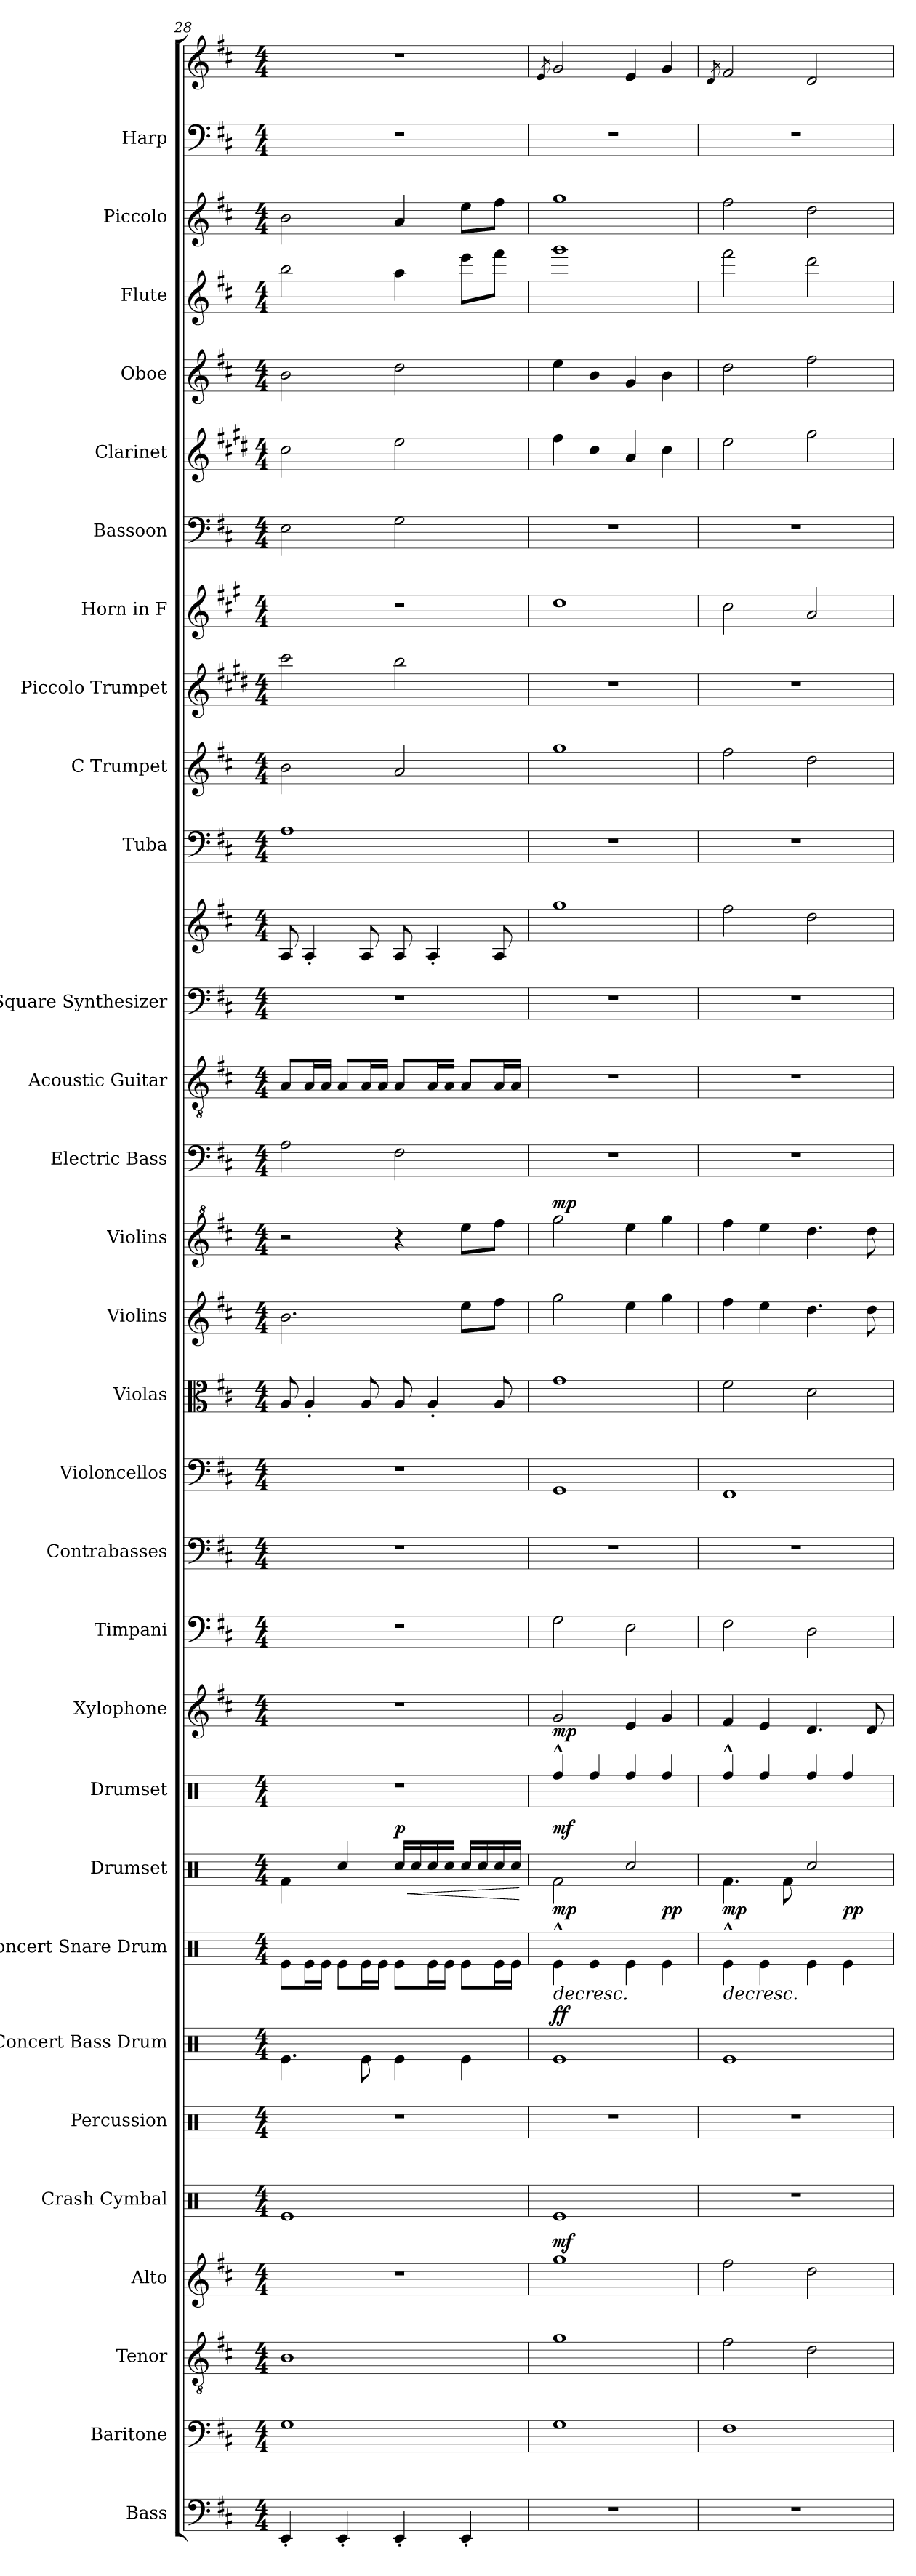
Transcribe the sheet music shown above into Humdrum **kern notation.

**kern	**kern	**kern	**kern	**dynam	**kern	**kern	**kern	**dynam	**kern	**dynam	**kern	**dynam	**kern	**dynam	**kern	**kern	**kern	**kern	**kern	**kern	**kern	**dynam	**kern	**kern	**kern	**kern	**kern	**kern	**kern	**kern	**kern	**kern	**kern	**kern	**kern	**kern	**kern
*part30	*part29	*part28	*part27	*part27	*part26	*part25	*part24	*part24	*part23	*part23	*part22	*part22	*part21	*part21	*part20	*part19	*part18	*part17	*part16	*part15	*part14	*part14	*part13	*part12	*part11	*part11	*part10	*part9	*part8	*part7	*part6	*part5	*part4	*part3	*part2	*part1	*part1
*staff32	*staff31	*staff30	*staff29	*staff29	*staff28	*staff27	*staff26	*staff26	*staff25	*staff25	*staff24	*staff24	*staff23	*staff23	*staff22	*staff21	*staff20	*staff19	*staff18	*staff17	*staff16	*staff16	*staff15	*staff14	*staff13	*staff12	*staff11	*staff10	*staff9	*staff8	*staff7	*staff6	*staff5	*staff4	*staff3	*staff2	*staff1
*I"Bass	*I"Baritone	*I"Tenor	*I"Alto	*	*I"Crash Cymbal	*I"Percussion	*I"Concert Bass Drum	*	*I"Concert Snare Drum	*	*I"Drumset	*	*I"Drumset	*	*I"Xylophone	*I"Timpani	*I"Contrabasses	*I"Violoncellos	*I"Violas	*I"Violins	*I"Violins	*	*I"Electric Bass	*I"Acoustic Guitar	*I"Square Synthesizer	*	*I"Tuba	*I"C Trumpet	*I"Piccolo Trumpet	*I"Horn in F	*I"Bassoon	*I"Clarinet	*I"Oboe	*I"Flute	*I"Piccolo	*I"Harp	*
*I'B.	*I'Bar.	*I'T.	*I'A.	*	*I'Cr. Cym.	*I'Perc.	*I'Con. BD	*	*I'Con. Sn.	*	*I'D. Set	*	*I'D. Set	*	*I'Xyl.	*I'Timp.	*I'Cbs.	*I'Vcs.	*I'Vlas.	*I'Vlns.	*I'Vlns.	*	*I'El. B.	*I'Guit.	*I'Synth.	*	*I'Tba.	*I'C Tpt.	*I'P. Tpt.	*	*I'Bsn.	*I'Cl.	*I'Ob.	*I'Fl.	*I'Picc.	*I'Hrp.	*
!!LO:PB:g=z
*clefF4	*clefF4	*clefGv2	*clefG2	*	*clefX	*clefX	*clefX	*	*clefX	*	*clefX	*	*clefX	*	*clefG2	*clefF4	*clefF4	*clefF4	*clefC3	*clefG2	*clefG^2	*	*clefF4	*clefGv2	*clefF4	*clefG2	*clefF4	*clefG2	*clefG2	*clefG2	*clefF4	*clefG2	*clefG2	*clefG2	*clefG2	*clefF4	*clefG2
*	*	*	*	*	*	*	*	*	*	*	*	*	*	*	*ITrd-7c-12	*	*ITrd7c12	*	*	*	*	*	*ITrd7c12	*	*	*	*	*	*ITrd1c2	*ITrd4c7	*	*ITrd1c2	*	*	*ITrd-7c-12	*	*
*k[f#c#]	*k[f#c#]	*k[f#c#]	*k[f#c#]	*	*k[]	*k[]	*k[]	*	*k[]	*	*k[]	*	*k[]	*	*k[f#c#]	*k[f#c#]	*k[f#c#]	*k[f#c#]	*k[f#c#]	*k[f#c#]	*k[f#c#]	*	*k[f#c#]	*k[f#c#]	*k[f#c#]	*k[f#c#]	*k[f#c#]	*k[f#c#]	*k[f#c#]	*k[f#c#]	*k[f#c#]	*k[f#c#]	*k[f#c#]	*k[f#c#]	*k[f#c#]	*k[f#c#]	*k[f#c#]
*M4/4	*M4/4	*M4/4	*M4/4	*	*M4/4	*M4/4	*M4/4	*	*M4/4	*	*M4/4	*	*M4/4	*	*M4/4	*M4/4	*M4/4	*M4/4	*M4/4	*M4/4	*M4/4	*	*M4/4	*M4/4	*M4/4	*M4/4	*M4/4	*M4/4	*M4/4	*M4/4	*M4/4	*M4/4	*M4/4	*M4/4	*M4/4	*M4/4	*M4/4
=28	=28	=28	=28	=28	=28	=28	=28	=28	=28	=28	=28	=28	=28	=28	=28	=28	=28	=28	=28	=28	=28	=28	=28	=28	=28	=28	=28	=28	=28	=28	=28	=28	=28	=28	=28	=28	=28
4EE'/	1G	1B	1r	.	1Re	1r	4.Re\	.	8Re\L	.	4Rf\	.	1r	.	1r	1r	1r	1r	8A/	2.b\	2r	.	2AA\	8A/L	1r	8A/	1A	2b\	2bb\	1r	2E\	2b\	2b\	2bb\	2bb\	1r	1r
.	.	.	.	.	.	.	.	.	16Re\L	.	.	.	.	.	.	.	.	.	4A'/	.	.	.	.	16A/L	.	4A'/	.	.	.	.	.	.	.	.	.	.	.
.	.	.	.	.	.	.	.	.	16Re\JJ	.	.	.	.	.	.	.	.	.	.	.	.	.	.	16A/JJ	.	.	.	.	.	.	.	.	.	.	.	.	.
4EE'/	.	.	.	.	.	.	.	.	8Re\L	.	4Rcc/	.	.	.	.	.	.	.	.	.	.	.	.	8A/L	.	.	.	.	.	.	.	.	.	.	.	.	.
.	.	.	.	.	.	.	8Re\	.	16Re\L	.	.	.	.	.	.	.	.	.	8A/	.	.	.	.	16A/L	.	8A/	.	.	.	.	.	.	.	.	.	.	.
.	.	.	.	.	.	.	.	.	16Re\JJ	.	.	.	.	.	.	.	.	.	.	.	.	.	.	16A/JJ	.	.	.	.	.	.	.	.	.	.	.	.	.
!	!	!	!	!	!	!	!	!	!	!	!	!LO:HP:b	!	!	!	!	!	!	!	!	!	!	!	!	!	!	!	!	!	!	!	!	!	!	!	!	!
!	!	!	!	!	!	!	!	!	!	!	!	!LO:DY:n=1:a	!	!	!	!	!	!	!	!	!	!	!	!	!	!	!	!	!	!	!	!	!	!	!	!	!
4EE'/	.	.	.	.	.	.	4Re\	.	8Re\L	.	16Rcc/LL	< p	.	.	.	.	.	.	8A/	.	4r	.	2FF#\	8A/L	.	8A/	.	2a/	2aa\	.	2G\	2dd\	2dd\	4aa\	4aa/	.	.
.	.	.	.	.	.	.	.	.	.	.	16Rcc/	.	.	.	.	.	.	.	.	.	.	.	.	.	.	.	.	.	.	.	.	.	.	.	.	.	.
.	.	.	.	.	.	.	.	.	16Re\L	.	16Rcc/	.	.	.	.	.	.	.	4A'/	.	.	.	.	16A/L	.	4A'/	.	.	.	.	.	.	.	.	.	.	.
.	.	.	.	.	.	.	.	.	16Re\JJ	.	16Rcc/JJ	.	.	.	.	.	.	.	.	.	.	.	.	16A/JJ	.	.	.	.	.	.	.	.	.	.	.	.	.
4EE'/	.	.	.	.	.	.	4Re\	.	8Re\L	.	16Rcc/LL	.	.	.	.	.	.	.	.	8ee\L	8eee\L	.	.	8A/L	.	.	.	.	.	.	.	.	.	8eee\L	8eee\L	.	.
.	.	.	.	.	.	.	.	.	.	.	16Rcc/	.	.	.	.	.	.	.	.	.	.	.	.	.	.	.	.	.	.	.	.	.	.	.	.	.	.
.	.	.	.	.	.	.	.	.	16Re\L	.	16Rcc/	.	.	.	.	.	.	.	8A/	8ff#\J	8fff#\J	.	.	16A/L	.	8A/	.	.	.	.	.	.	.	8fff#\J	8fff#\J	.	.
.	.	.	.	.	.	.	.	.	16Re\JJ	.	16Rcc/JJ	.	.	.	.	.	.	.	.	.	.	.	.	16A/JJ	.	.	.	.	.	.	.	.	.	.	.	.	.
.	.	.	.	.	.	.	.	.	.	.	.	[	.	.	.	.	.	.	.	.	.	.	.	.	.	.	.	.	.	.	.	.	.	.	.	.	.
=29	=29	=29	=29	=29	=29	=29	=29	=29	=29	=29	=29	=29	=29	=29	=29	=29	=29	=29	=29	=29	=29	=29	=29	=29	=29	=29	=29	=29	=29	=29	=29	=29	=29	=29	=29	=29	=29
.	.	.	.	.	.	.	.	.	.	.	.	.	.	.	.	.	.	.	.	.	.	.	.	.	.	.	.	.	.	.	.	.	.	.	.	.	8qe/
!	!	!	!	!LO:DY:a	!	!	!	!LO:DY:a	!	!LO:HP:b	!	!	!	!	!	!	!	!	!	!	!	!	!	!	!	!	!	!	!	!	!	!	!	!	!	!	!
!	!	!	!	!	!	!	!	!	!	!LO:DY:n=1:a	!	!LO:DY:a	!	!LO:DY:a	!	!	!	!	!	!	!	!LO:DY:a	!	!	!	!	!	!	!	!	!	!	!	!	!	!	!
1r	1G	1g	1gg	mf	1Re	1r	1Re	ff	4Re^^\	> mp	2Rf\	mf	4Rff^^/	mp	2gg/	2G\	1r	1GG	1g	2gg\	2ggg\	mp	1r	1r	1r	1gg	1r	1gg	1r	1g	1r	4ee\	4ee\	1ggg	1ggg	1r	2g/
.	.	.	.	.	.	.	.	.	4Re\	.	.	.	4Rff/	.	.	.	.	.	.	.	.	.	.	.	.	.	.	.	.	.	.	4b\	4b\	.	.	.	.
.	.	.	.	.	.	.	.	.	4Re\	.	2Rcc/	.	4Rff/	.	4ee/	2E\	.	.	.	4ee\	4eee\	.	.	.	.	.	.	.	.	.	.	4g/	4g/	.	.	.	4e/
!	!	!	!	!	!	!	!	!	!	!LO:DY:n=2:a	!	!	!	!	!	!	!	!	!	!	!	!	!	!	!	!	!	!	!	!	!	!	!	!	!	!	!
.	.	.	.	.	.	.	.	.	4Re\	pp	.	.	4Rff/	.	4gg/	.	.	.	.	4gg\	4ggg\	.	.	.	.	.	.	.	.	.	.	4b\	4b\	.	.	.	4g/
.	.	.	.	.	.	.	.	.	.	]	.	.	.	.	.	.	.	.	.	.	.	.	.	.	.	.	.	.	.	.	.	.	.	.	.	.	.
=30	=30	=30	=30	=30	=30	=30	=30	=30	=30	=30	=30	=30	=30	=30	=30	=30	=30	=30	=30	=30	=30	=30	=30	=30	=30	=30	=30	=30	=30	=30	=30	=30	=30	=30	=30	=30	=30
.	.	.	.	.	.	.	.	.	.	.	.	.	.	.	.	.	.	.	.	.	.	.	.	.	.	.	.	.	.	.	.	.	.	.	.	.	8qd/
!	!	!	!	!	!	!	!	!	!	!LO:HP:b	!	!	!	!	!	!	!	!	!	!	!	!	!	!	!	!	!	!	!	!	!	!	!	!	!	!	!
!	!	!	!	!	!	!	!	!	!	!LO:DY:n=1:a	!	!	!	!	!	!	!	!	!	!	!	!	!	!	!	!	!	!	!	!	!	!	!	!	!	!	!
1r	1F#	2f#\	2ff#\	.	1r	1r	1Re	.	4Re^^\	> mp	4.Rf\	.	4Rff^^/	.	4ff#/	2F#\	1r	1FF#	2f#\	4ff#\	4fff#\	.	1r	1r	1r	2ff#\	1r	2ff#\	1r	2f#\	1r	2dd\	2dd\	2fff#\	2fff#\	1r	2f#/
.	.	.	.	.	.	.	.	.	4Re\	.	.	.	4Rff/	.	4ee/	.	.	.	.	4ee\	4eee\	.	.	.	.	.	.	.	.	.	.	.	.	.	.	.	.
.	.	.	.	.	.	.	.	.	.	.	8Rf\	.	.	.	.	.	.	.	.	.	.	.	.	.	.	.	.	.	.	.	.	.	.	.	.	.	.
.	.	2d\	2dd\	.	.	.	.	.	4Re\	.	2Rcc/	.	4Rff/	.	4.dd/	2D\	.	.	2d\	4.dd\	4.ddd\	.	.	.	.	2dd\	.	2dd\	.	2d/	.	2ff#\	2ff#\	2ddd\	2ddd\	.	2d/
!	!	!	!	!	!	!	!	!	!	!LO:DY:n=2:a	!	!	!	!	!	!	!	!	!	!	!	!	!	!	!	!	!	!	!	!	!	!	!	!	!	!	!
.	.	.	.	.	.	.	.	.	4Re\	pp	.	.	4Rff/	.	.	.	.	.	.	.	.	.	.	.	.	.	.	.	.	.	.	.	.	.	.	.	.
.	.	.	.	.	.	.	.	.	.	.	.	.	.	.	8dd/	.	.	.	.	8dd\	8ddd\	.	.	.	.	.	.	.	.	.	.	.	.	.	.	.	.
.	.	.	.	.	.	.	.	.	.	]	.	.	.	.	.	.	.	.	.	.	.	.	.	.	.	.	.	.	.	.	.	.	.	.	.	.	.
=	=	=	=	=	=	=	=	=	=	=	=	=	=	=	=	=	=	=	=	=	=	=	=	=	=	=	=	=	=	=	=	=	=	=	=	=	=
*-	*-	*-	*-	*-	*-	*-	*-	*-	*-	*-	*-	*-	*-	*-	*-	*-	*-	*-	*-	*-	*-	*-	*-	*-	*-	*-	*-	*-	*-	*-	*-	*-	*-	*-	*-	*-	*-
